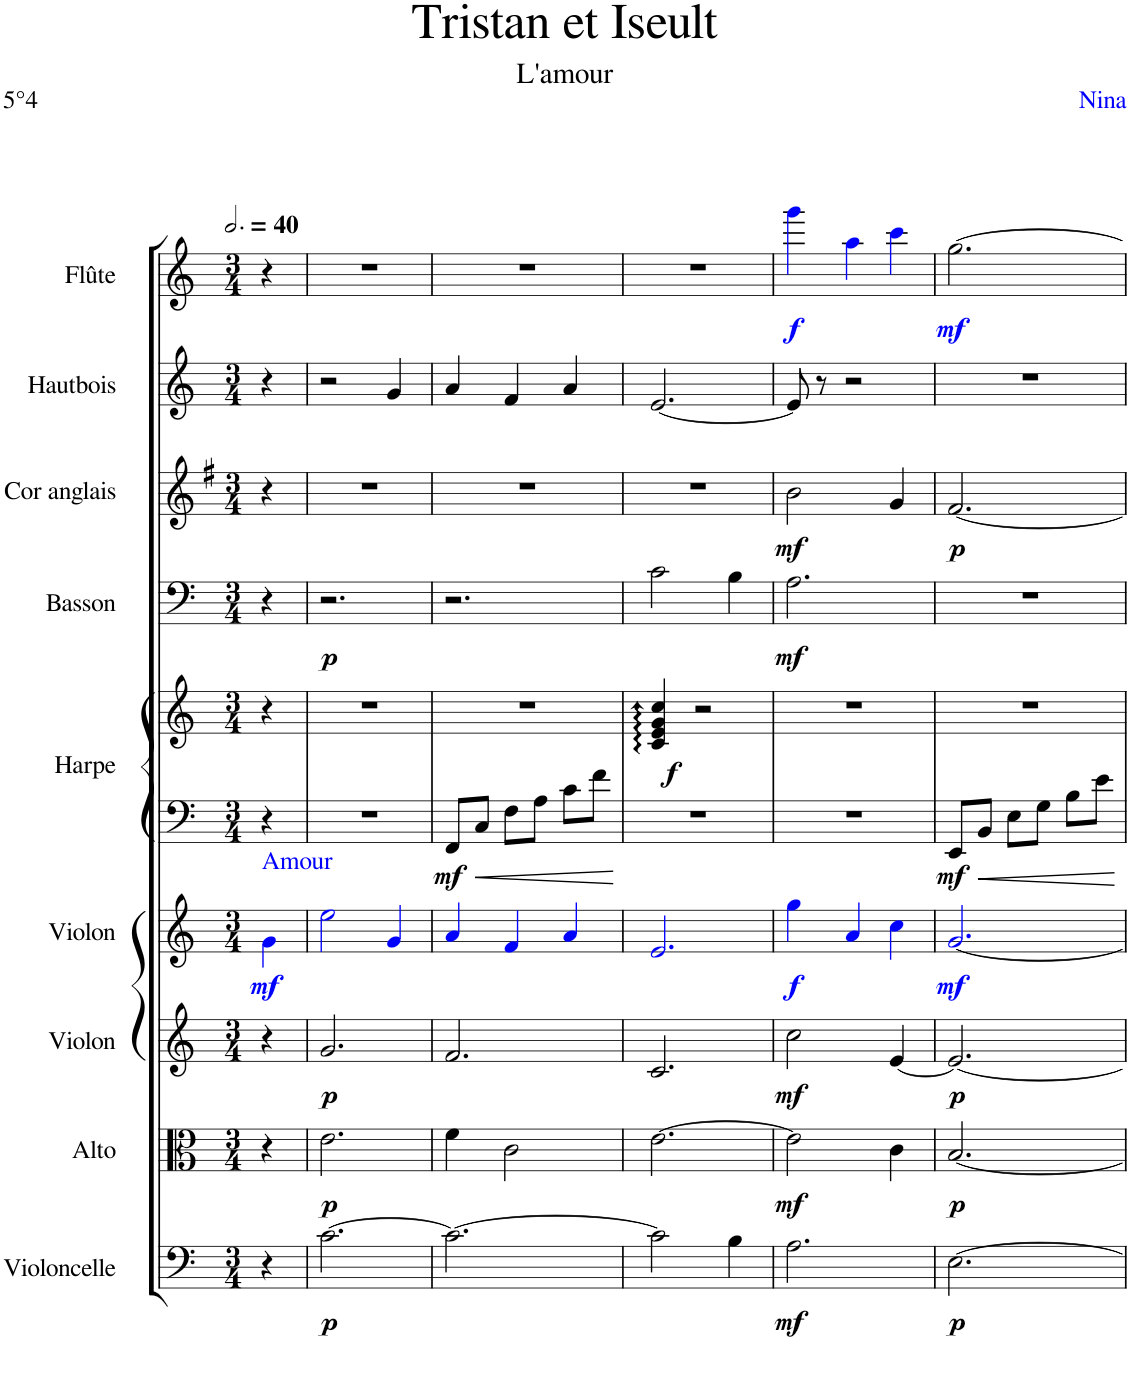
**kern	**dynam	**kern	**dynam	**kern	**dynam	**kern	**dynam	**kern	**kern	**dynam	**kern	**dynam	**kern	**dynam	**kern	**kern	**dynam
*part9	*part9	*part8	*part8	*part7	*part7	*part6	*part6	*part5	*part5	*part5	*part4	*part4	*part3	*part3	*part2	*part1	*part1
*staff10	*staff10	*staff9	*staff9	*staff8	*staff8	*staff7	*staff7	*staff6	*staff5	*staff5/6	*staff4	*staff4	*staff3	*staff3	*staff2	*staff1	*staff1
*I"Violoncelle	*	*I"Alto	*	*I"Violon	*	*I"Violon	*	*I"Harpe	*	*	*I"Basson	*	*I"Cor anglais	*	*I"Hautbois	*I"Flûte	*
*I'Vlc.	*	*I'Alt.	*	*I'Vln.	*	*I'Vln.	*	*I'Hrp.	*	*	*I'Bsn.	*	*I'C. A.	*	*I'Htbs.	*I'Fl.	*
*clefF4	*	*clefC3	*	*clefG2	*	*clefG2	*	*clefF4	*clefG2	*	*clefF4	*	*clefG2	*	*clefG2	*clefG2	*
*	*	*	*	*	*	*	*	*	*	*	*	*	*Trd4c7	*	*	*	*
*k[]	*	*k[]	*	*k[]	*	*k[]	*	*k[]	*k[]	*	*k[]	*	*k[f#]	*	*k[]	*k[]	*
*M3/4	*	*M3/4	*	*M3/4	*	*M3/4	*	*M3/4	*M3/4	*	*M3/4	*	*M3/4	*	*M3/4	*M3/4	*
*MM120	*	*MM120	*	*MM120	*	*MM120	*	*MM120	*MM120	*	*MM120	*	*MM120	*	*MM120	*MM120	*
=1	=1	=1	=1	=1	=1	=1	=1	=1	=1	=1	=1	=1	=1	=1	=1	=1	=1
!	!	!	!	!	!	!LO:TX:a:color=#0000FF:t=Amour	!	!	!	!	!	!	!	!	!	!	!
!	!	!	!	!	!	!	!LO:DY:b	!	!	!	!	!	!	!	!	!	!
4r	.	4r	.	4r	.	4gi\	mf	4r	4r	.	4r	.	4r	.	4r	4r	.
=2	=2	=2	=2	=2	=2	=2	=2	=2	=2	=2	=2	=2	=2	=2	=2	=2	=2
!	!LO:DY:b	!	!LO:DY:b	!	!LO:DY:b	!	!	!	!	!	!	!LO:DY:b	!	!	!	!	!
[2.c\	p	2.e\	p	2.g/	p	2eei\	.	2.r	2.r	.	2.r	p	2.r	.	2r	2.r	.
.	.	.	.	.	.	4gi/	.	.	.	.	.	.	.	.	4g/	.	.
=3	=3	=3	=3	=3	=3	=3	=3	=3	=3	=3	=3	=3	=3	=3	=3	=3	=3
!	!	!	!	!	!	!	!	!	!	!LO:DY:b=2	!	!	!	!	!	!	!
2.c\_	.	4f\	.	2.f/	.	4ai/	.	8FF/L	2.r	mf	2.r	.	2.r	.	4a/	2.r	.
.	.	.	.	.	.	.	.	8C/J	.	.	.	.	.	.	.	.	.
.	.	2c\	.	.	.	4fi/	.	8F\L	.	.	.	.	.	.	4f/	.	.
.	.	.	.	.	.	.	.	8A\J	.	.	.	.	.	.	.	.	.
.	.	.	.	.	.	4ai/	.	8c\L	.	.	.	.	.	.	4a/	.	.
.	.	.	.	.	.	.	.	8f\J	.	.	.	.	.	.	.	.	.
=4	=4	=4	=4	=4	=4	=4	=4	=4	=4	=4	=4	=4	=4	=4	=4	=4	=4
!	!	!	!	!	!	!	!	!	!	!LO:DY:b	!	!	!	!	!	!	!
2c\]	.	[2.e\	.	2.c/	.	2.ei/	.	2.r	4c/ 4e/ 4g/ 4cc/	f	2c\	.	2.r	.	[2.e/	2.r	.
.	.	.	.	.	.	.	.	.	2r	.	.	.	.	.	.	.	.
4B\	.	.	.	.	.	.	.	.	.	.	4B\	.	.	.	.	.	.
=5	=5	=5	=5	=5	=5	=5	=5	=5	=5	=5	=5	=5	=5	=5	=5	=5	=5
!	!LO:DY:b	!	!LO:DY:b	!	!LO:DY:b	!	!LO:DY:b	!	!	!	!	!LO:DY:b	!	!LO:DY:b	!	!	!LO:DY:b
2.A\	mf	2e\]	mf	2cc\	mf	4ggi\	f	2.r	2.r	.	2.A\	mf	2b\	mf	8e/]	4gggi\	f
.	.	.	.	.	.	.	.	.	.	.	.	.	.	.	8r	.	.
.	.	.	.	.	.	4ai/	.	.	.	.	.	.	.	.	2r	4aai\	.
.	.	4c\	.	[4e/	.	4cci\	.	.	.	.	.	.	4g/	.	.	4ccci\	.
=6	=6	=6	=6	=6	=6	=6	=6	=6	=6	=6	=6	=6	=6	=6	=6	=6	=6
!	!LO:DY:b	!	!LO:DY:b	!	!LO:DY:b	!	!LO:DY:b	!	!	!LO:DY:b=2	!	!	!	!LO:DY:b	!	!	!LO:DY:b
[2.E\	p	[2.B/	p	2.e/_	p	[2.gi/	mf	8EE/L	2.r	mf	2.r	.	[2.f#/	p	2.r	[2.gg\	mf
.	.	.	.	.	.	.	.	8BB/J	.	.	.	.	.	.	.	.	.
.	.	.	.	.	.	.	.	8E\L	.	.	.	.	.	.	.	.	.
.	.	.	.	.	.	.	.	8G\J	.	.	.	.	.	.	.	.	.
.	.	.	.	.	.	.	.	8B\L	.	.	.	.	.	.	.	.	.
.	.	.	.	.	.	.	.	8e\J	.	.	.	.	.	.	.	.	.
=	=	=	=	=	=	=	=	=	=	=	=	=	=	=	=	=	=
*-	*-	*-	*-	*-	*-	*-	*-	*-	*-	*-	*-	*-	*-	*-	*-	*-	*-
